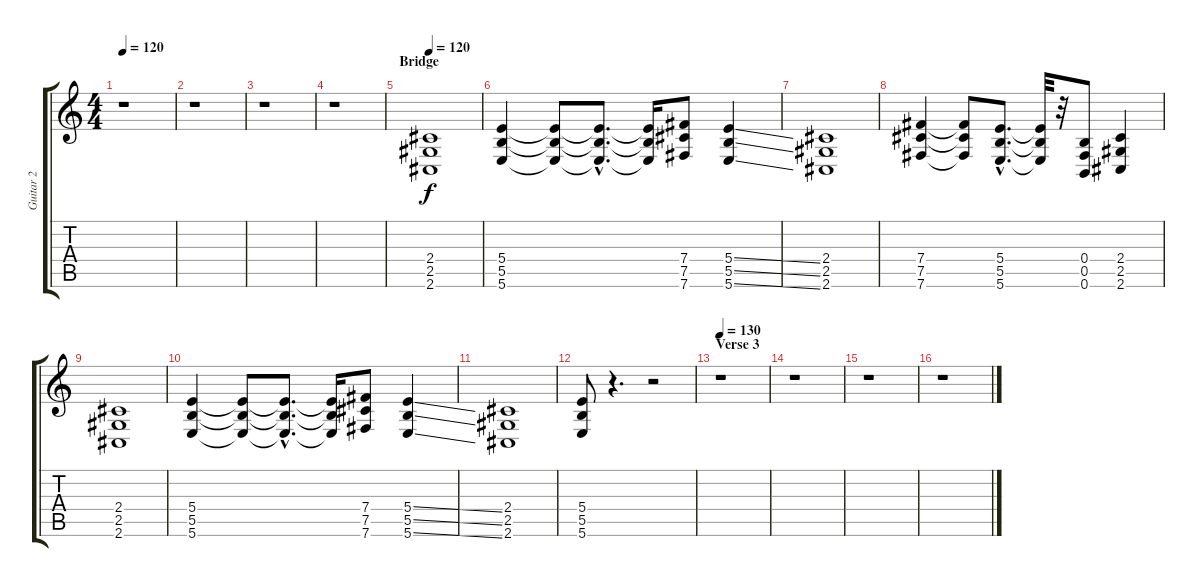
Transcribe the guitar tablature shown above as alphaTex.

\track ("Guitar 2" "Guitar 2") {instrument distortionguitar}
\staff {score tabs}
\tuning (Db4 Ab3 E3 B2 Gb2 B1) {hide}
\ts (4 4)
\tempo 120
\clef g2
\ks c
r.1{dy f} |
r.1 |
r.1 |
r.1 |
\section ("" "Bridge ")
\tempo 120
(2.4 2.5 2.6).1 |
(5.4 5.5 5.6).4 (5.4{t} 5.5{t} 5.6{t}).8 (5.4{hac t} 5.5{hac t} 5.6{hac t}).8{d} (5.4{t} 5.5{t} 5.6{t}).16 (7.4 7.5 7.6).8 (5.4{ss} 5.5{ss} 5.6{ss}).4 |
(2.4 2.5 2.6).1 |
(7.4 7.5 7.6).4 (7.4{t} 7.5{t} 7.6{t}).8 (5.4{hac} 5.5{hac} 5.6{hac}).8{d} (5.4{t} 5.5{t} 5.6{t}).32 r.32 (0.4 0.5 0.6).8 (2.4 2.5 2.6).4 |
(2.4 2.5 2.6).1 |
(5.4 5.5 5.6).4 (5.4{t} 5.5{t} 5.6{t}).8 (5.4{hac t} 5.5{hac t} 5.6{hac t}).8{d} (5.4{t} 5.5{t} 5.6{t}).16 (7.4 7.5 7.6).8 (5.4{ss} 5.5{ss} 5.6{ss}).4 |
(2.4 2.5 2.6).1 |
(5.4 5.5 5.6).8 r.4{d} r.2 |
\section ("" "Verse 3")
\tempo 130
r.1 |
r.1 |
r.1 |
r.1
